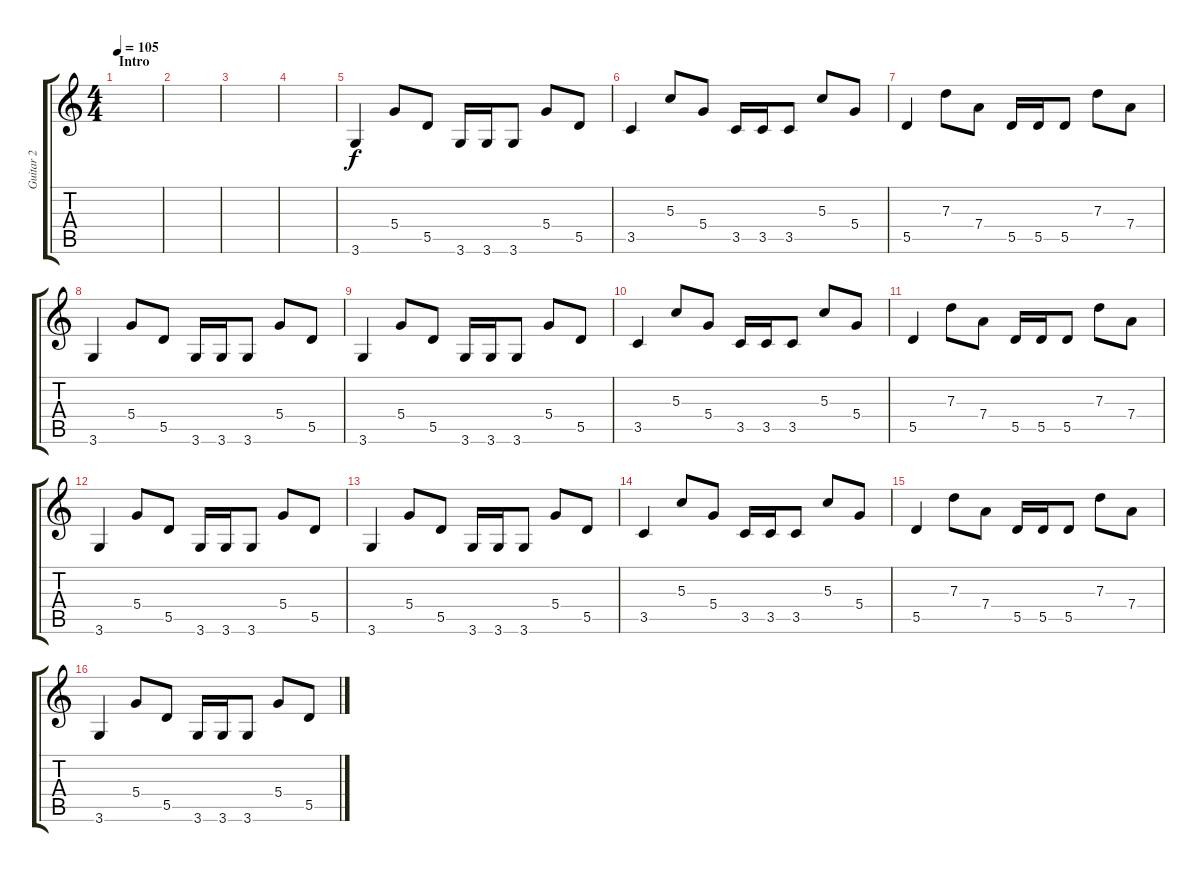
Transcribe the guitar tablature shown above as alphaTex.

\track ("Guitar 2" "Guitar 2") {instrument distortionguitar}
\staff {score tabs}
\tuning (E4 B3 G3 D3 A2 E2) {hide}
\ts (4 4)
\section ("" "Intro")
\tempo 105
\clef g2
\ks c
|
|
|
|
3.6.4 5.4.8 5.5.8 3.6.16 3.6.16 3.6.8 5.4.8 5.5.8 |
3.5.4 5.3.8 5.4.8 3.5.16 3.5.16 3.5.8 5.3.8 5.4.8 |
5.5.4 7.3.8 7.4.8 5.5.16 5.5.16 5.5.8 7.3.8 7.4.8 |
3.6.4 5.4.8 5.5.8 3.6.16 3.6.16 3.6.8 5.4.8 5.5.8 |
3.6.4 5.4.8 5.5.8 3.6.16 3.6.16 3.6.8 5.4.8 5.5.8 |
3.5.4 5.3.8 5.4.8 3.5.16 3.5.16 3.5.8 5.3.8 5.4.8 |
5.5.4 7.3.8 7.4.8 5.5.16 5.5.16 5.5.8 7.3.8 7.4.8 |
3.6.4 5.4.8 5.5.8 3.6.16 3.6.16 3.6.8 5.4.8 5.5.8 |
3.6.4 5.4.8 5.5.8 3.6.16 3.6.16 3.6.8 5.4.8 5.5.8 |
3.5.4 5.3.8 5.4.8 3.5.16 3.5.16 3.5.8 5.3.8 5.4.8 |
5.5.4 7.3.8 7.4.8 5.5.16 5.5.16 5.5.8 7.3.8 7.4.8 |
3.6.4 5.4.8 5.5.8 3.6.16 3.6.16 3.6.8 5.4.8 5.5.8
